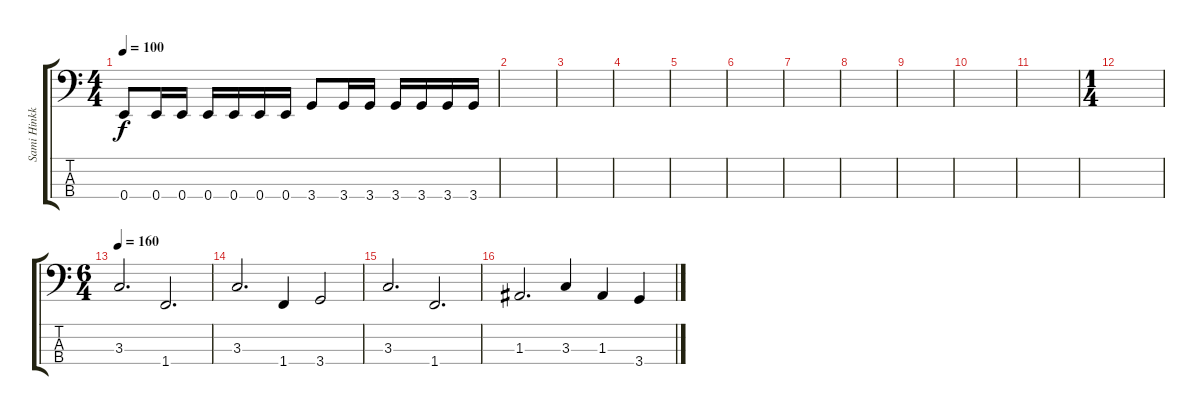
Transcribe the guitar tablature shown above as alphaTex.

\track ("Sami Hinkka" "Sami Hinkk") {instrument electricbassfinger}
\staff {score tabs}
\tuning (G2 D2 A1 E1) {hide}
\ts (4 4)
\tempo 100
\clef f4
\ks c
0.4.8{dy f} 0.4.16 0.4.16 0.4.16 0.4.16 0.4.16 0.4.16 3.4.8 3.4.16 3.4.16 3.4.16 3.4.16 3.4.16 3.4.16 |
|
|
|
|
|
|
|
|
|
|
\ts (1 4)
|
\ts (6 4)
\tempo 180
\tempo 160
3.3.2{d} 1.4.2{d} |
3.3.2{d} 1.4.4 3.4.2 |
3.3.2{d} 1.4.2{d} |
1.3.2{d} 3.3.4 1.3.4 3.4.4
